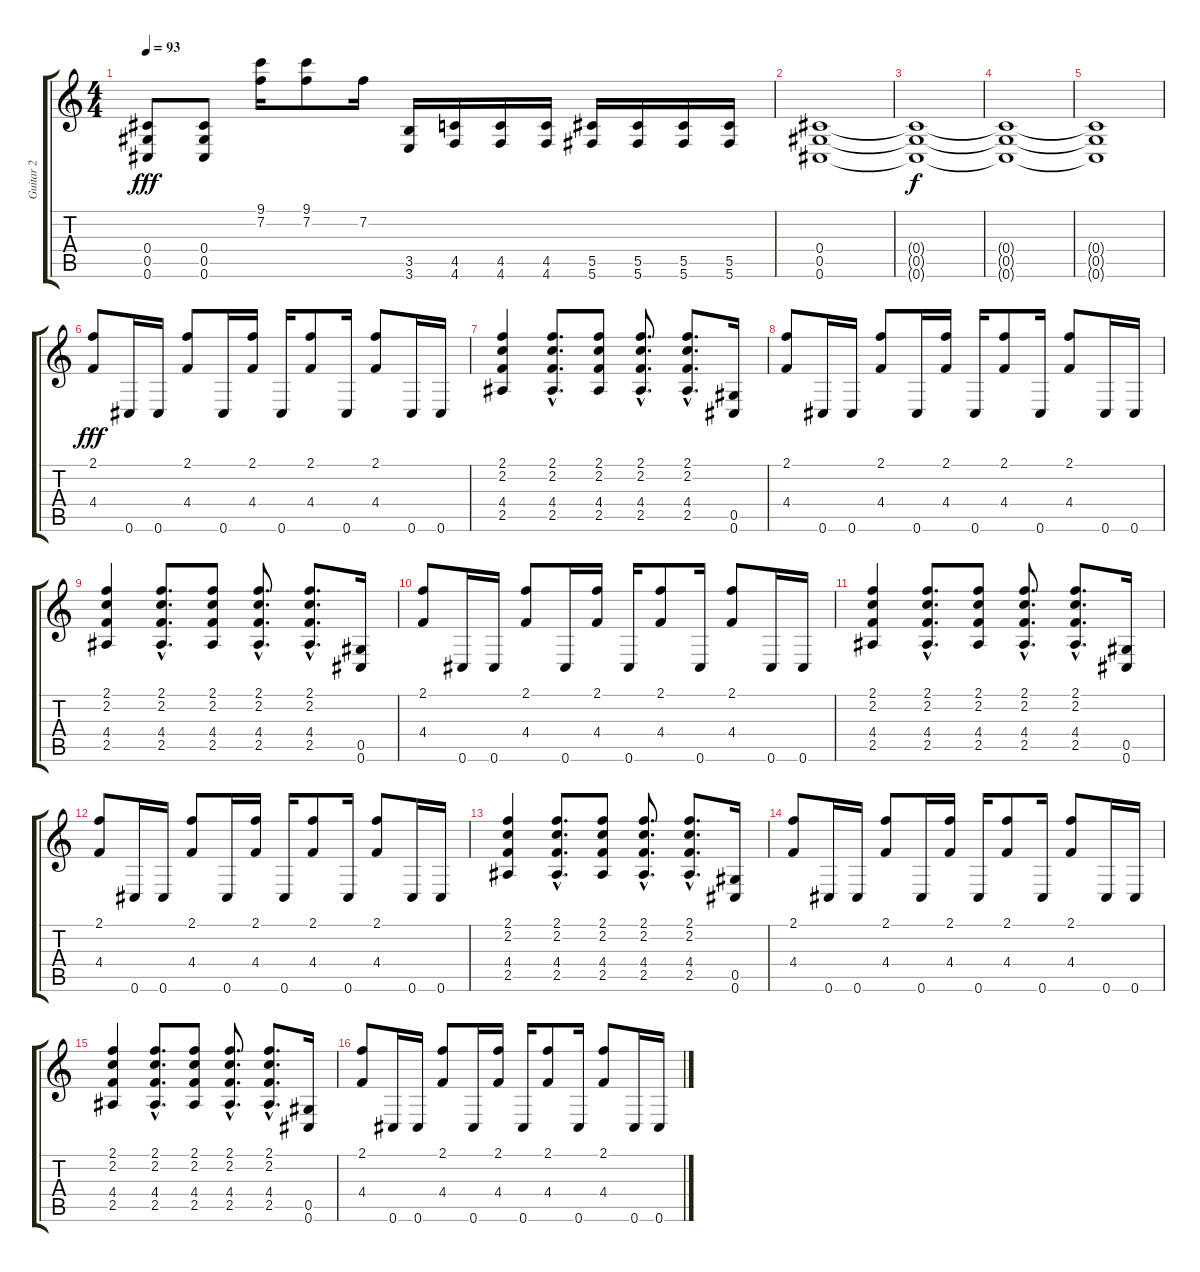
\track ("Guitar 2" "Guitar 2") {instrument distortionguitar}
\staff {score tabs}
\tuning (Eb4 Bb3 Gb3 Db3 Ab2 Db2) {hide}
\ts (4 4)
\tempo 93
\clef g2
\ks c
(0.4 0.5 0.6).8{dy fff} (0.4 0.5 0.6).8 (9.1 7.2).16 (9.1 7.2).8 7.2.16 (3.5 3.6).16 (4.5 4.6).16 (4.5 4.6).16 (4.5 4.6).16 (5.5 5.6).16 (5.5 5.6).16 (5.5 5.6).16 (5.5 5.6).16 |
(0.4 0.5 0.6).1 |
(0.4{t} 0.5{t} 0.6{t}).1{dy f} |
(0.4{t} 0.5{t} 0.6{t}).1 |
(0.4{t} 0.5{t} 0.6{t}).1 |
(2.1 4.4).8{dy fff} 0.6.16 0.6.16 (2.1 4.4).8 0.6.16 (2.1 4.4).16 0.6.16 (2.1 4.4).8 0.6.16 (2.1 4.4).8 0.6.16 0.6.16 |
(2.1 2.2 4.4 2.5).4 (2.1{hac} 2.2{hac} 4.4{hac} 2.5{hac}).8{d} (2.1 2.2 4.4 2.5).8 (2.1{hac} 2.2{hac} 4.4{hac} 2.5{hac}).8{d} (2.1{hac} 2.2{hac} 4.4{hac} 2.5{hac}).8{d} (0.5 0.6).16 |
(2.1 4.4).8 0.6.16 0.6.16 (2.1 4.4).8 0.6.16 (2.1 4.4).16 0.6.16 (2.1 4.4).8 0.6.16 (2.1 4.4).8 0.6.16 0.6.16 |
(2.1 2.2 4.4 2.5).4 (2.1{hac} 2.2{hac} 4.4{hac} 2.5{hac}).8{d} (2.1 2.2 4.4 2.5).8 (2.1{hac} 2.2{hac} 4.4{hac} 2.5{hac}).8{d} (2.1{hac} 2.2{hac} 4.4{hac} 2.5{hac}).8{d} (0.5 0.6).16 |
(2.1 4.4).8 0.6.16 0.6.16 (2.1 4.4).8 0.6.16 (2.1 4.4).16 0.6.16 (2.1 4.4).8 0.6.16 (2.1 4.4).8 0.6.16 0.6.16 |
(2.1 2.2 4.4 2.5).4 (2.1{hac} 2.2{hac} 4.4{hac} 2.5{hac}).8{d} (2.1 2.2 4.4 2.5).8 (2.1{hac} 2.2{hac} 4.4{hac} 2.5{hac}).8{d} (2.1{hac} 2.2{hac} 4.4{hac} 2.5{hac}).8{d} (0.5 0.6).16 |
(2.1 4.4).8 0.6.16 0.6.16 (2.1 4.4).8 0.6.16 (2.1 4.4).16 0.6.16 (2.1 4.4).8 0.6.16 (2.1 4.4).8 0.6.16 0.6.16 |
(2.1 2.2 4.4 2.5).4 (2.1{hac} 2.2{hac} 4.4{hac} 2.5{hac}).8{d} (2.1 2.2 4.4 2.5).8 (2.1{hac} 2.2{hac} 4.4{hac} 2.5{hac}).8{d} (2.1{hac} 2.2{hac} 4.4{hac} 2.5{hac}).8{d} (0.5 0.6).16 |
(2.1 4.4).8 0.6.16 0.6.16 (2.1 4.4).8 0.6.16 (2.1 4.4).16 0.6.16 (2.1 4.4).8 0.6.16 (2.1 4.4).8 0.6.16 0.6.16 |
(2.1 2.2 4.4 2.5).4 (2.1{hac} 2.2{hac} 4.4{hac} 2.5{hac}).8{d} (2.1 2.2 4.4 2.5).8 (2.1{hac} 2.2{hac} 4.4{hac} 2.5{hac}).8{d} (2.1{hac} 2.2{hac} 4.4{hac} 2.5{hac}).8{d} (0.5 0.6).16 |
(2.1 4.4).8 0.6.16 0.6.16 (2.1 4.4).8 0.6.16 (2.1 4.4).16 0.6.16 (2.1 4.4).8 0.6.16 (2.1 4.4).8 0.6.16 0.6.16
